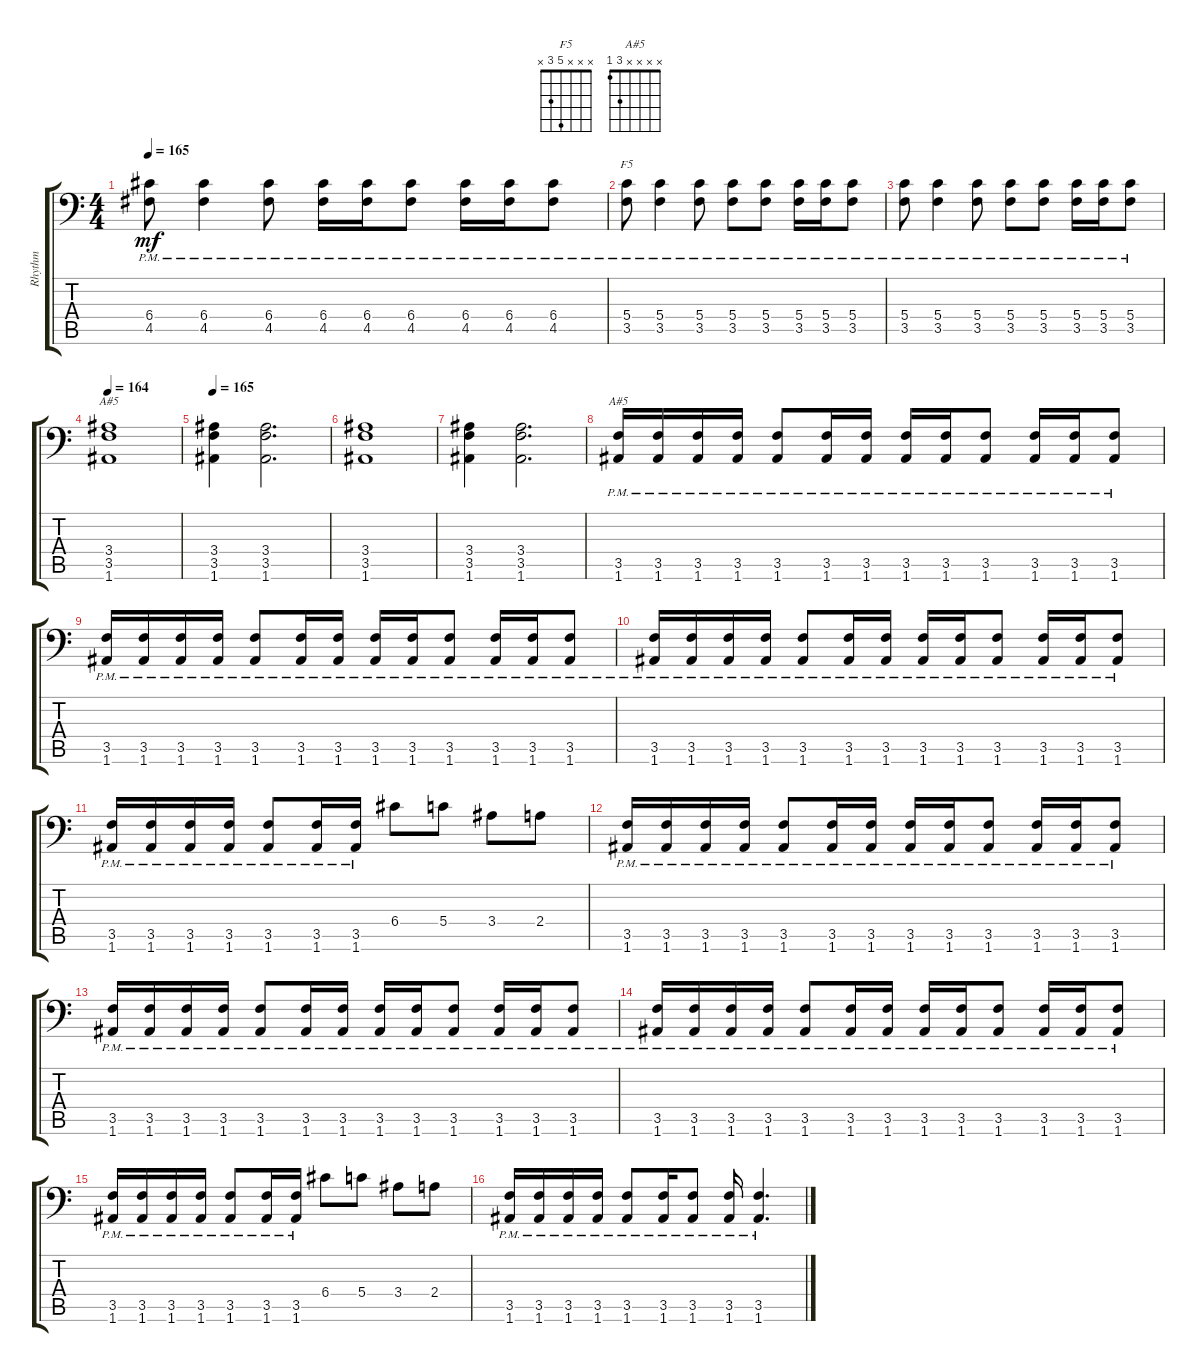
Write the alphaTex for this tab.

\track ("Rhythm" "Rhythm") {instrument overdrivenguitar}
\staff {score tabs}
\tuning (A3 F3 C3 G2 D2 A1) {hide}
\chord ("F5" x x x 5 3 x)
\chord ("A#5" x x x 3 3 1)
\chord ("A#5" x x x x 3 1)
\ts (4 4)
\tempo 165
\clef f4
\ks c
(6.4{pm} 4.5{pm}).8{dy mf} (6.4{pm} 4.5{pm}).4 (6.4{pm} 4.5{pm}).8 (6.4{pm} 4.5{pm}).16 (6.4{pm} 4.5{pm}).16 (6.4{pm} 4.5{pm}).8 (6.4{pm} 4.5{pm}).16 (6.4{pm} 4.5{pm}).16 (6.4{pm} 4.5{pm}).8 |
(5.4{pm} 3.5{pm}).8{ch "F5"} (5.4{pm} 3.5{pm}).4 (5.4{pm} 3.5{pm}).8 (5.4{pm} 3.5{pm}).8 (5.4{pm} 3.5{pm}).8 (5.4{pm} 3.5{pm}).16 (5.4{pm} 3.5{pm}).16 (5.4{pm} 3.5{pm}).8 |
(5.4{pm} 3.5{pm}).8 (5.4{pm} 3.5{pm}).4 (5.4{pm} 3.5{pm}).8 (5.4{pm} 3.5{pm}).8 (5.4{pm} 3.5{pm}).8 (5.4{pm} 3.5{pm}).16 (5.4{pm} 3.5{pm}).16 (5.4{pm} 3.5{pm}).8 |
\tempo 164
(3.4 3.5 1.6).1{ch "A#5"} |
\tempo 165
(3.4 3.5 1.6).4 (3.4 3.5 1.6).2{d} |
(3.4 3.5 1.6).1 |
(3.4 3.5 1.6).4 (3.4 3.5 1.6).2{d} |
(3.5{pm} 1.6{pm}).16{ch "A#5"} (3.5{pm} 1.6{pm}).16 (3.5{pm} 1.6{pm}).16 (3.5{pm} 1.6{pm}).16 (3.5{pm} 1.6{pm}).8 (3.5{pm} 1.6{pm}).16 (3.5{pm} 1.6{pm}).16 (3.5{pm} 1.6{pm}).16 (3.5{pm} 1.6{pm}).16 (3.5{pm} 1.6{pm}).8 (3.5{pm} 1.6{pm}).16 (3.5{pm} 1.6{pm}).16 (3.5{pm} 1.6{pm}).8 |
(3.5{pm} 1.6{pm}).16 (3.5{pm} 1.6{pm}).16 (3.5{pm} 1.6{pm}).16 (3.5{pm} 1.6{pm}).16 (3.5{pm} 1.6{pm}).8 (3.5{pm} 1.6{pm}).16 (3.5{pm} 1.6{pm}).16 (3.5{pm} 1.6{pm}).16 (3.5{pm} 1.6{pm}).16 (3.5{pm} 1.6{pm}).8 (3.5{pm} 1.6{pm}).16 (3.5{pm} 1.6{pm}).16 (3.5{pm} 1.6{pm}).8 |
(3.5{pm} 1.6{pm}).16 (3.5{pm} 1.6{pm}).16 (3.5{pm} 1.6{pm}).16 (3.5{pm} 1.6{pm}).16 (3.5{pm} 1.6{pm}).8 (3.5{pm} 1.6{pm}).16 (3.5{pm} 1.6{pm}).16 (3.5{pm} 1.6{pm}).16 (3.5{pm} 1.6{pm}).16 (3.5{pm} 1.6{pm}).8 (3.5{pm} 1.6{pm}).16 (3.5{pm} 1.6{pm}).16 (3.5{pm} 1.6{pm}).8 |
(3.5{pm} 1.6{pm}).16 (3.5{pm} 1.6{pm}).16 (3.5{pm} 1.6{pm}).16 (3.5{pm} 1.6{pm}).16 (3.5{pm} 1.6{pm}).8 (3.5{pm} 1.6{pm}).16 (3.5{pm} 1.6{pm}).16 6.4.8 5.4.8 3.4.8 2.4.8 |
(3.5{pm} 1.6{pm}).16 (3.5{pm} 1.6{pm}).16 (3.5{pm} 1.6{pm}).16 (3.5{pm} 1.6{pm}).16 (3.5{pm} 1.6{pm}).8 (3.5{pm} 1.6{pm}).16 (3.5{pm} 1.6{pm}).16 (3.5{pm} 1.6{pm}).16 (3.5{pm} 1.6{pm}).16 (3.5{pm} 1.6{pm}).8 (3.5{pm} 1.6{pm}).16 (3.5{pm} 1.6{pm}).16 (3.5{pm} 1.6{pm}).8 |
(3.5{pm} 1.6{pm}).16 (3.5{pm} 1.6{pm}).16 (3.5{pm} 1.6{pm}).16 (3.5{pm} 1.6{pm}).16 (3.5{pm} 1.6{pm}).8 (3.5{pm} 1.6{pm}).16 (3.5{pm} 1.6{pm}).16 (3.5{pm} 1.6{pm}).16 (3.5{pm} 1.6{pm}).16 (3.5{pm} 1.6{pm}).8 (3.5{pm} 1.6{pm}).16 (3.5{pm} 1.6{pm}).16 (3.5{pm} 1.6{pm}).8 |
(3.5{pm} 1.6{pm}).16 (3.5{pm} 1.6{pm}).16 (3.5{pm} 1.6{pm}).16 (3.5{pm} 1.6{pm}).16 (3.5{pm} 1.6{pm}).8 (3.5{pm} 1.6{pm}).16 (3.5{pm} 1.6{pm}).16 (3.5{pm} 1.6{pm}).16 (3.5{pm} 1.6{pm}).16 (3.5{pm} 1.6{pm}).8 (3.5{pm} 1.6{pm}).16 (3.5{pm} 1.6{pm}).16 (3.5{pm} 1.6{pm}).8 |
(3.5{pm} 1.6{pm}).16 (3.5{pm} 1.6{pm}).16 (3.5{pm} 1.6{pm}).16 (3.5{pm} 1.6{pm}).16 (3.5{pm} 1.6{pm}).8 (3.5{pm} 1.6{pm}).16 (3.5{pm} 1.6{pm}).16 6.4.8 5.4.8 3.4.8 2.4.8 |
(3.5{pm} 1.6{pm}).16 (3.5{pm} 1.6{pm}).16 (3.5{pm} 1.6{pm}).16 (3.5{pm} 1.6{pm}).16 (3.5{pm} 1.6{pm}).8 (3.5{pm} 1.6{pm}).16 (3.5{pm} 1.6{pm}).8 (3.5{pm} 1.6{pm}).16 (3.5{pm} 1.6{pm}).4{d}
